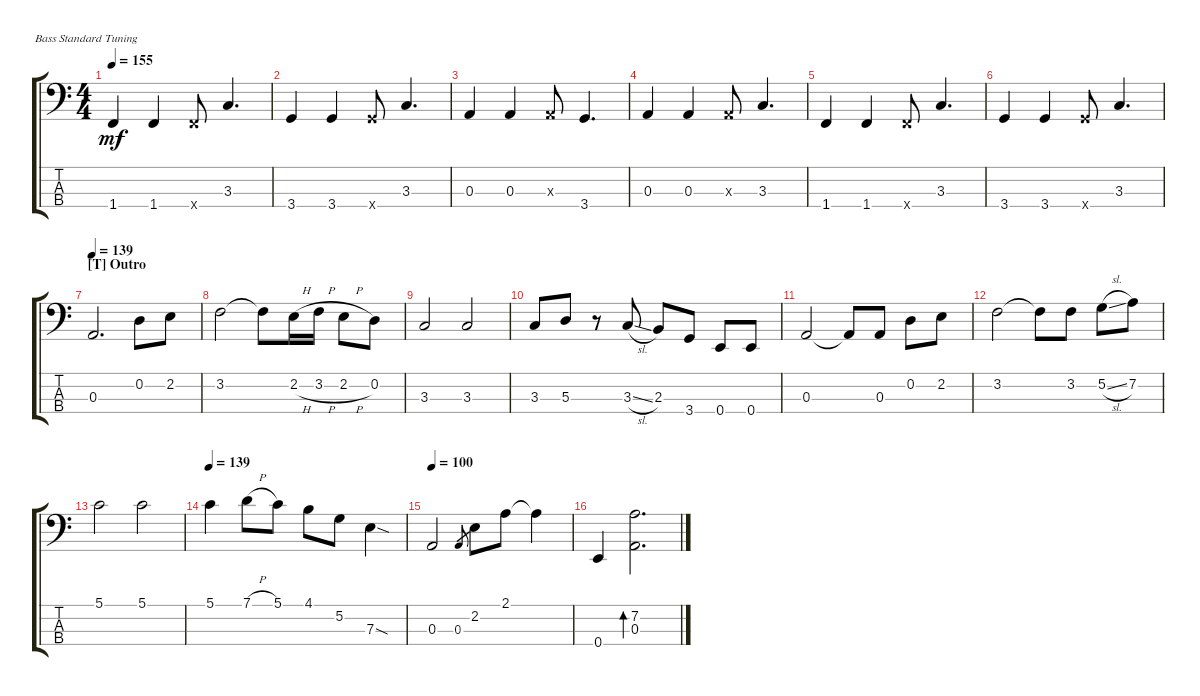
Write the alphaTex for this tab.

\defaultSystemsLayout 4
\bracketExtendMode groupsimilarinstruments
\singleTrackTrackNamePolicy hidden
\multiTrackTrackNamePolicy hidden
\firstSystemTrackNameOrientation horizontal
\otherSystemsTrackNameOrientation horizontal
\track ("Steve Harris" "E-Bass") {instrument electricbassfinger}
\staff {score tabs}
\tuning (G2 D2 A1 E1)
\ts (4 4)
\tempo 155
\clef f4
\scale
1.03909
\ks c
1.4.4{dy mf} 1.4.4 1.4{x}.8 3.3.4{d} |
\scale
0.960908 3.4.4 3.4.4 3.4{x}.8 3.3.4{d} |
\scale
1.03909 0.3.4 0.3.4 0.3{x}.8 3.4.4{d} |
\scale
0.960908 0.3.4 0.3.4 0.3{x}.8 3.3.4{d} |
\scale
1.03909 1.4.4 1.4.4 1.4{x}.8 3.3.4{d} |
\scale
0.960908 3.4.4 3.4.4 3.4{x}.8 3.3.4{d} |
\section ("T" "Outro")
\tempo 139
\scale
1.03909 0.3.2{d} 0.2.8 2.2.8 |
\scale
0.960908 3.2.2 3.2{t}.8 2.2{h}.16 3.2{h}.16 2.2{h}.8 0.2.8 |
\scale
1.03909 3.3.2 3.3.2 |
\scale
0.960908 3.3.8 5.3.8 r.8 3.3{sl}.8 2.3.8 3.4.8 0.4.8 0.4.8 |
\scale
1.03909 0.3.2 0.3{t}.8 0.3.8 0.2.8 2.2.8 |
\scale
0.960908 3.2.2 3.2{t}.8 3.2.8 5.2{sl}.8 7.2.8 |
\scale
1.03909 5.1.2 5.1.2 |
\tempo 139
\scale
0.960908 5.1.4 7.1{h}.8 5.1.8 4.1.8 5.2.8 7.3{sod}.4 |
\tempo (100 0.00625)
\scale
1.03909 0.3.2 0.3.8{gr} 2.2.8 2.1.8 2.1{t}.4 |
\scale
0.960908 0.4.4 (7.2 0.3).2{d bd 175}
